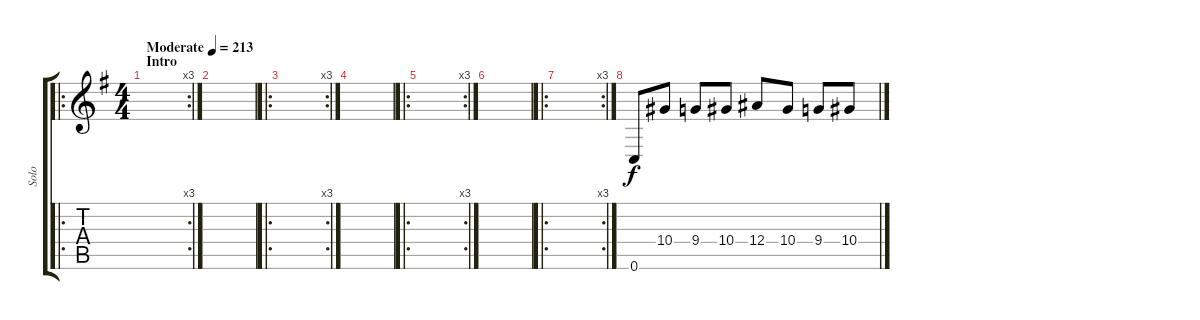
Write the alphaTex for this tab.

\track ("Solo" "Solo") {instrument distortionguitar}
\staff {score tabs}
\tuning (C4 G3 Eb3 Bb2 F2 C2) {hide}
\ro
\rc 3
\ts (4 4)
\section ("" "Intro")
\tempo (213 "Moderate")
\clef g2
\ks eminor
|
|
\ro
\rc 3
|
|
\ro
\rc 3
|
|
\ro
\rc 3
|
0.6.8 10.4.8 9.4.8 10.4.8 12.4.8 10.4.8 9.4.8 10.4.8
